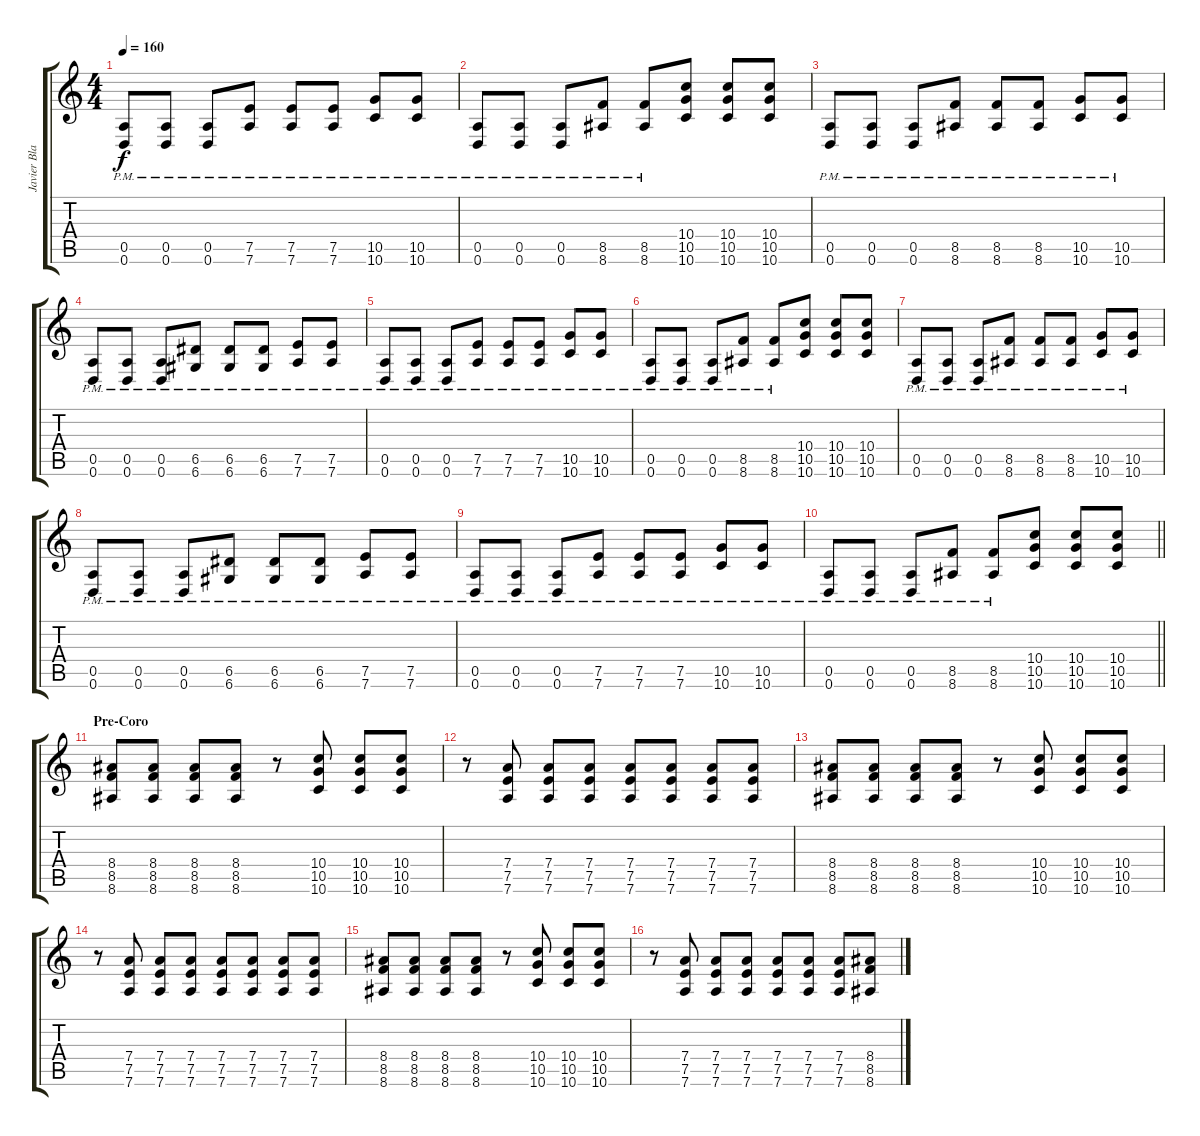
\track ("Javier Blake" "Javier Bla") {instrument distortionguitar}
\staff {score tabs}
\tuning (E4 B3 G3 D3 A2 D2) {hide}
\ts (4 4)
\tempo 160
\clef g2
\ks c
(0.5{pm} 0.6{pm}).8{dy f} (0.5{pm} 0.6{pm}).8 (0.5{pm} 0.6{pm}).8 (7.5{pm} 7.6{pm}).8 (7.5{pm} 7.6{pm}).8 (7.5{pm} 7.6{pm}).8 (10.5{pm} 10.6{pm}).8 (10.5{pm} 10.6{pm}).8 |
(0.5{pm} 0.6{pm}).8 (0.5{pm} 0.6{pm}).8 (0.5{pm} 0.6{pm}).8 (8.5{pm} 8.6{pm}).8 (8.5{pm} 8.6{pm}).8 (10.4 10.5 10.6).8 (10.4 10.5 10.6).8 (10.4 10.5 10.6).8 |
(0.5{pm} 0.6{pm}).8 (0.5{pm} 0.6{pm}).8 (0.5{pm} 0.6{pm}).8 (8.5{pm} 8.6{pm}).8 (8.5{pm} 8.6{pm}).8 (8.5{pm} 8.6{pm}).8 (10.5{pm} 10.6{pm}).8 (10.5{pm} 10.6{pm}).8 |
(0.5{pm} 0.6{pm}).8 (0.5{pm} 0.6{pm}).8 (0.5{pm} 0.6{pm}).8 (6.5{pm} 6.6{pm}).8 (6.5{pm} 6.6{pm}).8 (6.5{pm} 6.6{pm}).8 (7.5{pm} 7.6{pm}).8 (7.5{pm} 7.6{pm}).8 |
(0.5{pm} 0.6{pm}).8 (0.5{pm} 0.6{pm}).8 (0.5{pm} 0.6{pm}).8 (7.5{pm} 7.6{pm}).8 (7.5{pm} 7.6{pm}).8 (7.5{pm} 7.6{pm}).8 (10.5{pm} 10.6{pm}).8 (10.5{pm} 10.6{pm}).8 |
(0.5{pm} 0.6{pm}).8 (0.5{pm} 0.6{pm}).8 (0.5{pm} 0.6{pm}).8 (8.5{pm} 8.6{pm}).8 (8.5{pm} 8.6{pm}).8 (10.4 10.5 10.6).8 (10.4 10.5 10.6).8 (10.4 10.5 10.6).8 |
(0.5{pm} 0.6{pm}).8 (0.5{pm} 0.6{pm}).8 (0.5{pm} 0.6{pm}).8 (8.5{pm} 8.6{pm}).8 (8.5{pm} 8.6{pm}).8 (8.5{pm} 8.6{pm}).8 (10.5{pm} 10.6{pm}).8 (10.5{pm} 10.6{pm}).8 |
(0.5{pm} 0.6{pm}).8 (0.5{pm} 0.6{pm}).8 (0.5{pm} 0.6{pm}).8 (6.5{pm} 6.6{pm}).8 (6.5{pm} 6.6{pm}).8 (6.5{pm} 6.6{pm}).8 (7.5{pm} 7.6{pm}).8 (7.5{pm} 7.6{pm}).8 |
(0.5{pm} 0.6{pm}).8 (0.5{pm} 0.6{pm}).8 (0.5{pm} 0.6{pm}).8 (7.5{pm} 7.6{pm}).8 (7.5{pm} 7.6{pm}).8 (7.5{pm} 7.6{pm}).8 (10.5{pm} 10.6{pm}).8 (10.5{pm} 10.6{pm}).8 |
\barLineRight lightlight
(0.5{pm} 0.6{pm}).8 (0.5{pm} 0.6{pm}).8 (0.5{pm} 0.6{pm}).8 (8.5{pm} 8.6{pm}).8 (8.5{pm} 8.6{pm}).8 (10.4 10.5 10.6).8 (10.4 10.5 10.6).8 (10.4 10.5 10.6).8 |
\section ("" "Pre-Coro")
(8.4 8.5 8.6).8 (8.4 8.5 8.6).8 (8.4 8.5 8.6).8 (8.4 8.5 8.6).8 r.8 (10.4 10.5 10.6).8 (10.4 10.5 10.6).8 (10.4 10.5 10.6).8 |
r.8 (7.4 7.5 7.6).8 (7.4 7.5 7.6).8 (7.4 7.5 7.6).8 (7.4 7.5 7.6).8 (7.4 7.5 7.6).8 (7.4 7.5 7.6).8 (7.4 7.5 7.6).8 |
(8.4 8.5 8.6).8 (8.4 8.5 8.6).8 (8.4 8.5 8.6).8 (8.4 8.5 8.6).8 r.8 (10.4 10.5 10.6).8 (10.4 10.5 10.6).8 (10.4 10.5 10.6).8 |
r.8 (7.4 7.5 7.6).8 (7.4 7.5 7.6).8 (7.4 7.5 7.6).8 (7.4 7.5 7.6).8 (7.4 7.5 7.6).8 (7.4 7.5 7.6).8 (7.4 7.5 7.6).8 |
(8.4 8.5 8.6).8 (8.4 8.5 8.6).8 (8.4 8.5 8.6).8 (8.4 8.5 8.6).8 r.8 (10.4 10.5 10.6).8 (10.4 10.5 10.6).8 (10.4 10.5 10.6).8 |
r.8 (7.4 7.5 7.6).8 (7.4 7.5 7.6).8 (7.4 7.5 7.6).8 (7.4 7.5 7.6).8 (7.4 7.5 7.6).8 (7.4 7.5 7.6).8 (8.4 8.5 8.6).8
